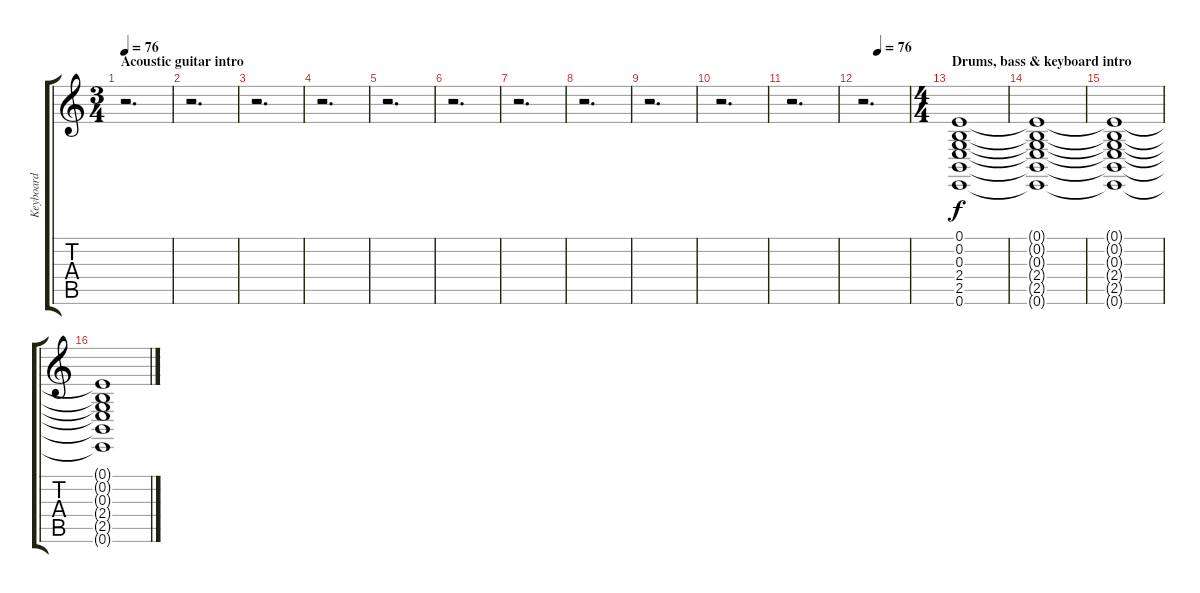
\track ("Keyboard" "Keyboard") {instrument stringensemble1}
\staff {score tabs}
\tuning (E4 B3 G3 D3 A2 E2) {hide}
\ts (3 4)
\section ("" "Acoustic guitar intro")
\tempo 76
\tempo 95
\tempo 76
\clef g2
\ks c
r.2{d dy f instrument stringensemble1} |
r.2{d} |
r.2{d} |
r.2{d} |
r.2{d} |
r.2{d} |
r.2{d} |
r.2{d} |
r.2{d} |
r.2{d} |
r.2{d} |
\tempo (76 0.3333333333333333)
r.2{d} |
\ts (4 4)
\section ("" "Drums, bass & keyboard intro")
(0.1 0.2 0.3 2.4 2.5 0.6).1 |
(0.1{t} 0.2{t} 0.3{t} 2.4{t} 2.5{t} 0.6{t}).1 |
(0.1{t} 0.2{t} 0.3{t} 2.4{t} 2.5{t} 0.6{t}).1 |
(0.1{t} 0.2{t} 0.3{t} 2.4{t} 2.5{t} 0.6{t}).1
